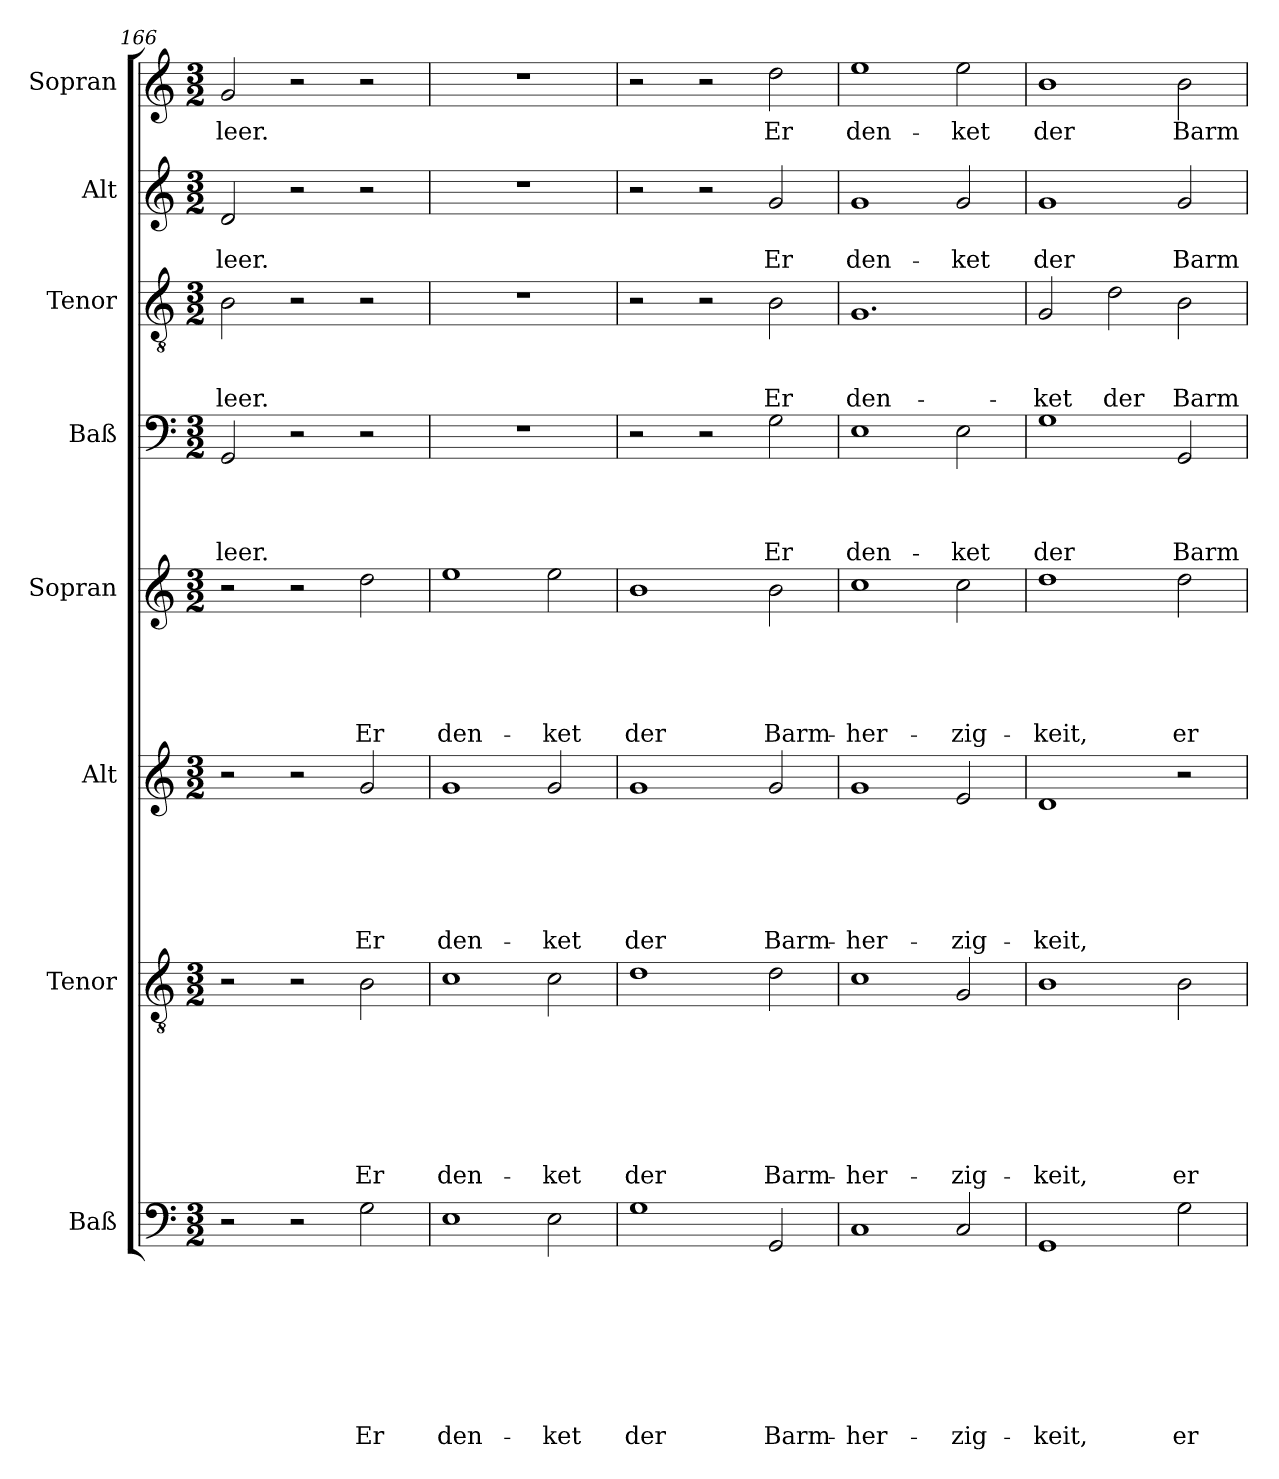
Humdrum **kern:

**kern	**text	**text	**text	**text	**text	**text	**text	**text	**kern	**text	**text	**text	**text	**text	**text	**text	**kern	**text	**text	**text	**text	**text	**text	**kern	**text	**text	**text	**text	**text	**kern	**text	**text	**text	**text	**kern	**text	**text	**text	**kern	**text	**text	**kern	**text
*part8	*part8	*part8	*part8	*part8	*part8	*part8	*part8	*part8	*part7	*part7	*part7	*part7	*part7	*part7	*part7	*part7	*part6	*part6	*part6	*part6	*part6	*part6	*part6	*part5	*part5	*part5	*part5	*part5	*part5	*part4	*part4	*part4	*part4	*part4	*part3	*part3	*part3	*part3	*part2	*part2	*part2	*part1	*part1
*staff8	*staff8	*staff8	*staff8	*staff8	*staff8	*staff8	*staff8	*staff8	*staff7	*staff7	*staff7	*staff7	*staff7	*staff7	*staff7	*staff7	*staff6	*staff6	*staff6	*staff6	*staff6	*staff6	*staff6	*staff5	*staff5	*staff5	*staff5	*staff5	*staff5	*staff4	*staff4	*staff4	*staff4	*staff4	*staff3	*staff3	*staff3	*staff3	*staff2	*staff2	*staff2	*staff1	*staff1
*I"Baß	*	*	*	*	*	*	*	*	*I"Tenor	*	*	*	*	*	*	*	*I"Alt	*	*	*	*	*	*	*I"Sopran	*	*	*	*	*	*I"Baß	*	*	*	*	*I"Tenor	*	*	*	*I"Alt	*	*	*I"Sopran	*
*clefF4	*	*	*	*	*	*	*	*	*clefGv2	*	*	*	*	*	*	*	*clefG2	*	*	*	*	*	*	*clefG2	*	*	*	*	*	*clefF4	*	*	*	*	*clefGv2	*	*	*	*clefG2	*	*	*clefG2	*
*k[]	*	*	*	*	*	*	*	*	*k[]	*	*	*	*	*	*	*	*k[]	*	*	*	*	*	*	*k[]	*	*	*	*	*	*k[]	*	*	*	*	*k[]	*	*	*	*k[]	*	*	*k[]	*
*C:	*	*	*	*	*	*	*	*	*C:	*	*	*	*	*	*	*	*C:	*	*	*	*	*	*	*C:	*	*	*	*	*	*C:	*	*	*	*	*C:	*	*	*	*C:	*	*	*C:	*
*M3/2	*	*	*	*	*	*	*	*	*M3/2	*	*	*	*	*	*	*	*M3/2	*	*	*	*	*	*	*M3/2	*	*	*	*	*	*M3/2	*	*	*	*	*M3/2	*	*	*	*M3/2	*	*	*M3/2	*
=166	=166	=166	=166	=166	=166	=166	=166	=166	=166	=166	=166	=166	=166	=166	=166	=166	=166	=166	=166	=166	=166	=166	=166	=166	=166	=166	=166	=166	=166	=166	=166	=166	=166	=166	=166	=166	=166	=166	=166	=166	=166	=166	=166
2r	.	.	.	.	.	.	.	.	2r	.	.	.	.	.	.	.	2r	.	.	.	.	.	.	2r	.	.	.	.	.	2GG/	.	.	.	leer.	2B\	.	.	leer.	2d/	.	leer.	2g/	leer.
2r	.	.	.	.	.	.	.	.	2r	.	.	.	.	.	.	.	2r	.	.	.	.	.	.	2r	.	.	.	.	.	2r	.	.	.	.	2r	.	.	.	2r	.	.	2r	.
2G\	.	.	.	.	.	.	.	Er	2B\	.	.	.	.	.	.	Er	2g/	.	.	.	.	.	Er	2dd\	.	.	.	.	Er	2r	.	.	.	.	2r	.	.	.	2r	.	.	2r	.
=167	=167	=167	=167	=167	=167	=167	=167	=167	=167	=167	=167	=167	=167	=167	=167	=167	=167	=167	=167	=167	=167	=167	=167	=167	=167	=167	=167	=167	=167	=167	=167	=167	=167	=167	=167	=167	=167	=167	=167	=167	=167	=167	=167
1E	.	.	.	.	.	.	.	den-	1c	.	.	.	.	.	.	den-	1g	.	.	.	.	.	den-	1ee	.	.	.	.	den-	1.r	.	.	.	.	1.r	.	.	.	1.r	.	.	1.r	.
2E\	.	.	.	.	.	.	.	-ket	2c\	.	.	.	.	.	.	-ket	2g/	.	.	.	.	.	-ket	2ee\	.	.	.	.	-ket	.	.	.	.	.	.	.	.	.	.	.	.	.	.
!!LO:PB:g=z
=168	=168	=168	=168	=168	=168	=168	=168	=168	=168	=168	=168	=168	=168	=168	=168	=168	=168	=168	=168	=168	=168	=168	=168	=168	=168	=168	=168	=168	=168	=168	=168	=168	=168	=168	=168	=168	=168	=168	=168	=168	=168	=168	=168
1G	.	.	.	.	.	.	.	der	1d	.	.	.	.	.	.	der	1g	.	.	.	.	.	der	1b	.	.	.	.	der	2r	.	.	.	.	2r	.	.	.	2r	.	.	2r	.
.	.	.	.	.	.	.	.	.	.	.	.	.	.	.	.	.	.	.	.	.	.	.	.	.	.	.	.	.	.	2r	.	.	.	.	2r	.	.	.	2r	.	.	2r	.
2GG/	.	.	.	.	.	.	.	Barm-	2d\	.	.	.	.	.	.	Barm-	2g/	.	.	.	.	.	Barm-	2b\	.	.	.	.	Barm-	2G\	.	.	.	Er	2B\	.	.	Er	2g/	.	Er	2dd\	Er
=169	=169	=169	=169	=169	=169	=169	=169	=169	=169	=169	=169	=169	=169	=169	=169	=169	=169	=169	=169	=169	=169	=169	=169	=169	=169	=169	=169	=169	=169	=169	=169	=169	=169	=169	=169	=169	=169	=169	=169	=169	=169	=169	=169
1C	.	.	.	.	.	.	.	-her-	1c	.	.	.	.	.	.	-her-	1g	.	.	.	.	.	-her-	1cc	.	.	.	.	-her-	1E	.	.	.	den-	1.G	.	.	den-	1g	.	den-	1ee	den-
2C/	.	.	.	.	.	.	.	-zig-	2G/	.	.	.	.	.	.	-zig-	2e/	.	.	.	.	.	-zig-	2cc\	.	.	.	.	-zig-	2E\	.	.	.	-ket	.	.	.	.	2g/	.	-ket	2ee\	-ket
=170	=170	=170	=170	=170	=170	=170	=170	=170	=170	=170	=170	=170	=170	=170	=170	=170	=170	=170	=170	=170	=170	=170	=170	=170	=170	=170	=170	=170	=170	=170	=170	=170	=170	=170	=170	=170	=170	=170	=170	=170	=170	=170	=170
1GG	.	.	.	.	.	.	.	-keit,	1B	.	.	.	.	.	.	-keit,	1d	.	.	.	.	.	-keit,	1dd	.	.	.	.	-keit,	1G	.	.	.	der	2G/	.	.	-ket	1g	.	der	1b	der
.	.	.	.	.	.	.	.	.	.	.	.	.	.	.	.	.	.	.	.	.	.	.	.	.	.	.	.	.	.	.	.	.	.	.	2d\	.	.	der	.	.	.	.	.
2G\	.	.	.	.	.	.	.	er	2B\	.	.	.	.	.	.	er	2r	.	.	.	.	.	.	2dd\	.	.	.	.	er	2GG/	.	.	.	Barm-	2B\	.	.	Barm-	2g/	.	Barm-	2b\	Barm-
=	=	=	=	=	=	=	=	=	=	=	=	=	=	=	=	=	=	=	=	=	=	=	=	=	=	=	=	=	=	=	=	=	=	=	=	=	=	=	=	=	=	=	=
*-	*-	*-	*-	*-	*-	*-	*-	*-	*-	*-	*-	*-	*-	*-	*-	*-	*-	*-	*-	*-	*-	*-	*-	*-	*-	*-	*-	*-	*-	*-	*-	*-	*-	*-	*-	*-	*-	*-	*-	*-	*-	*-	*-
